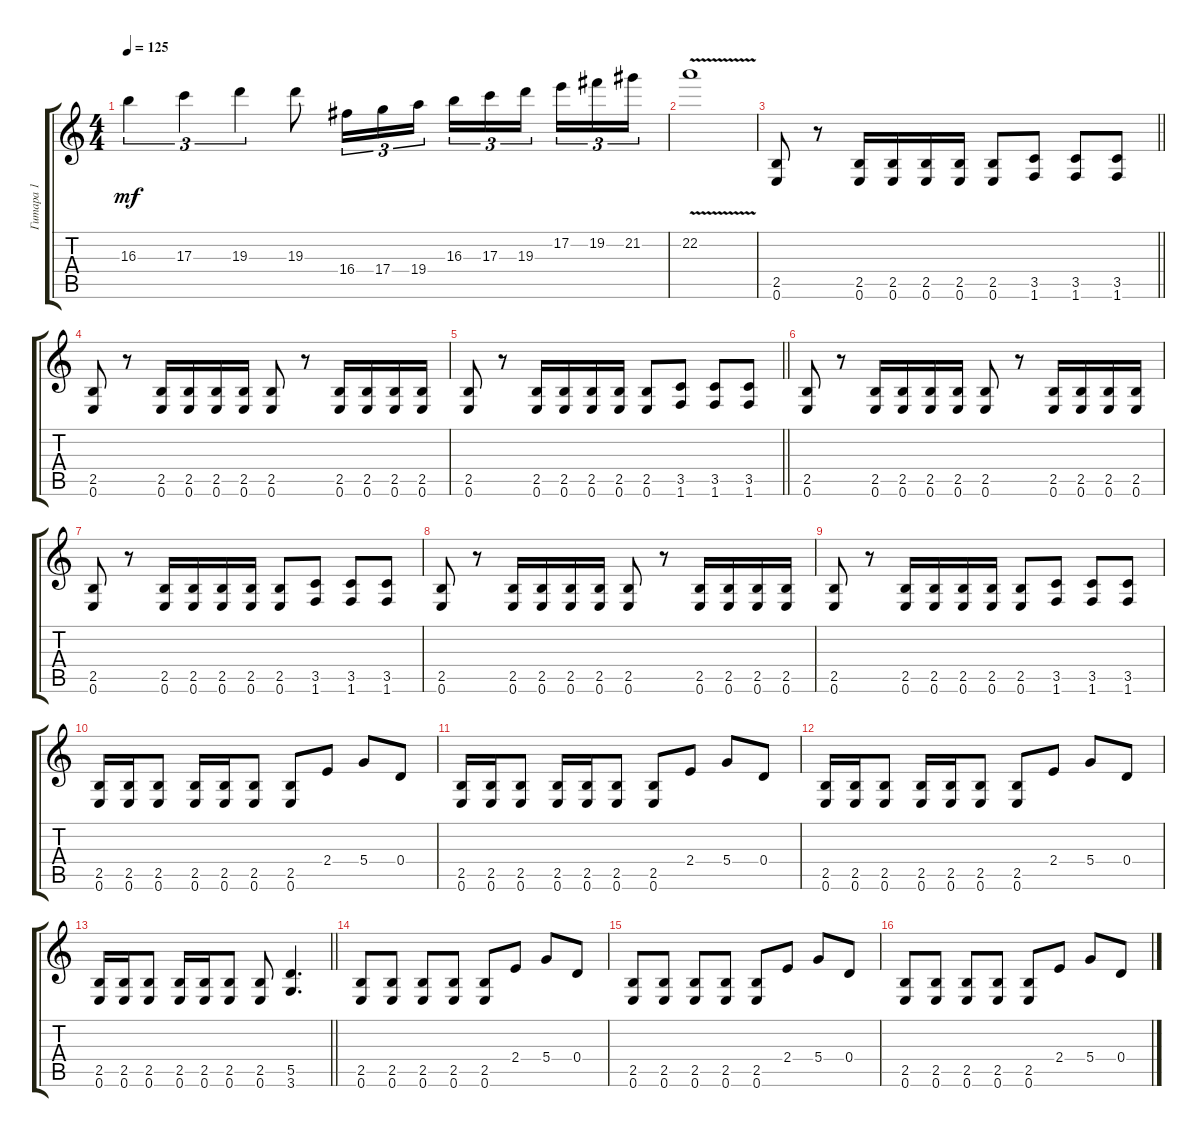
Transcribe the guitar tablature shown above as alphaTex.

\track ("Гитара 1" "Гитара 1") {instrument distortionguitar}
\staff {score tabs}
\tuning (E4 B3 G3 D3 A2 E2) {hide}
\ts (4 4)
\tempo 125
\clef g2
\ks c
16.3.4{tu (3 2) dy mf} 17.3.4{tu (3 2)} 19.3.4{tu (3 2)} 19.3.8 16.4.16{tu (3 2)} 17.4.16{tu (3 2)} 19.4.16{tu (3 2)} 16.3.16{tu (3 2)} 17.3.16{tu (3 2)} 19.3.16{tu (3 2) beam splitsecondary} 17.2.16{tu (3 2)} 19.2.16{tu (3 2)} 21.2.16{tu (3 2)} |
22.2{v}.1 |
\barLineRight lightlight
(2.5 0.6).8 r.8 (2.5 0.6).16 (2.5 0.6).16 (2.5 0.6).16 (2.5 0.6).16 (2.5 0.6).8 (3.5 1.6).8 (3.5 1.6).8 (3.5 1.6).8 |
(2.5 0.6).8 r.8 (2.5 0.6).16 (2.5 0.6).16 (2.5 0.6).16 (2.5 0.6).16 (2.5 0.6).8 r.8 (2.5 0.6).16 (2.5 0.6).16 (2.5 0.6).16 (2.5 0.6).16 |
\barLineRight lightlight
(2.5 0.6).8 r.8 (2.5 0.6).16 (2.5 0.6).16 (2.5 0.6).16 (2.5 0.6).16 (2.5 0.6).8 (3.5 1.6).8 (3.5 1.6).8 (3.5 1.6).8 |
(2.5 0.6).8 r.8 (2.5 0.6).16 (2.5 0.6).16 (2.5 0.6).16 (2.5 0.6).16 (2.5 0.6).8 r.8 (2.5 0.6).16 (2.5 0.6).16 (2.5 0.6).16 (2.5 0.6).16 |
(2.5 0.6).8 r.8 (2.5 0.6).16 (2.5 0.6).16 (2.5 0.6).16 (2.5 0.6).16 (2.5 0.6).8 (3.5 1.6).8 (3.5 1.6).8 (3.5 1.6).8 |
(2.5 0.6).8 r.8 (2.5 0.6).16 (2.5 0.6).16 (2.5 0.6).16 (2.5 0.6).16 (2.5 0.6).8 r.8 (2.5 0.6).16 (2.5 0.6).16 (2.5 0.6).16 (2.5 0.6).16 |
(2.5 0.6).8 r.8 (2.5 0.6).16 (2.5 0.6).16 (2.5 0.6).16 (2.5 0.6).16 (2.5 0.6).8 (3.5 1.6).8 (3.5 1.6).8 (3.5 1.6).8 |
(2.5 0.6).16 (2.5 0.6).16 (2.5 0.6).8 (2.5 0.6).16 (2.5 0.6).16 (2.5 0.6).8 (2.5 0.6).8 2.4.8 5.4.8 0.4.8 |
(2.5 0.6).16 (2.5 0.6).16 (2.5 0.6).8 (2.5 0.6).16 (2.5 0.6).16 (2.5 0.6).8 (2.5 0.6).8 2.4.8 5.4.8 0.4.8 |
(2.5 0.6).16 (2.5 0.6).16 (2.5 0.6).8 (2.5 0.6).16 (2.5 0.6).16 (2.5 0.6).8 (2.5 0.6).8 2.4.8 5.4.8 0.4.8 |
\barLineRight lightlight
(2.5 0.6).16 (2.5 0.6).16 (2.5 0.6).8 (2.5 0.6).16 (2.5 0.6).16 (2.5 0.6).8 (2.5 0.6).8 (5.5 3.6).4{d} |
(2.5 0.6).8 (2.5 0.6).8 (2.5 0.6).8 (2.5 0.6).8 (2.5 0.6).8 2.4.8 5.4.8 0.4.8 |
(2.5 0.6).8 (2.5 0.6).8 (2.5 0.6).8 (2.5 0.6).8 (2.5 0.6).8 2.4.8 5.4.8 0.4.8 |
(2.5 0.6).8 (2.5 0.6).8 (2.5 0.6).8 (2.5 0.6).8 (2.5 0.6).8 2.4.8 5.4.8 0.4.8
